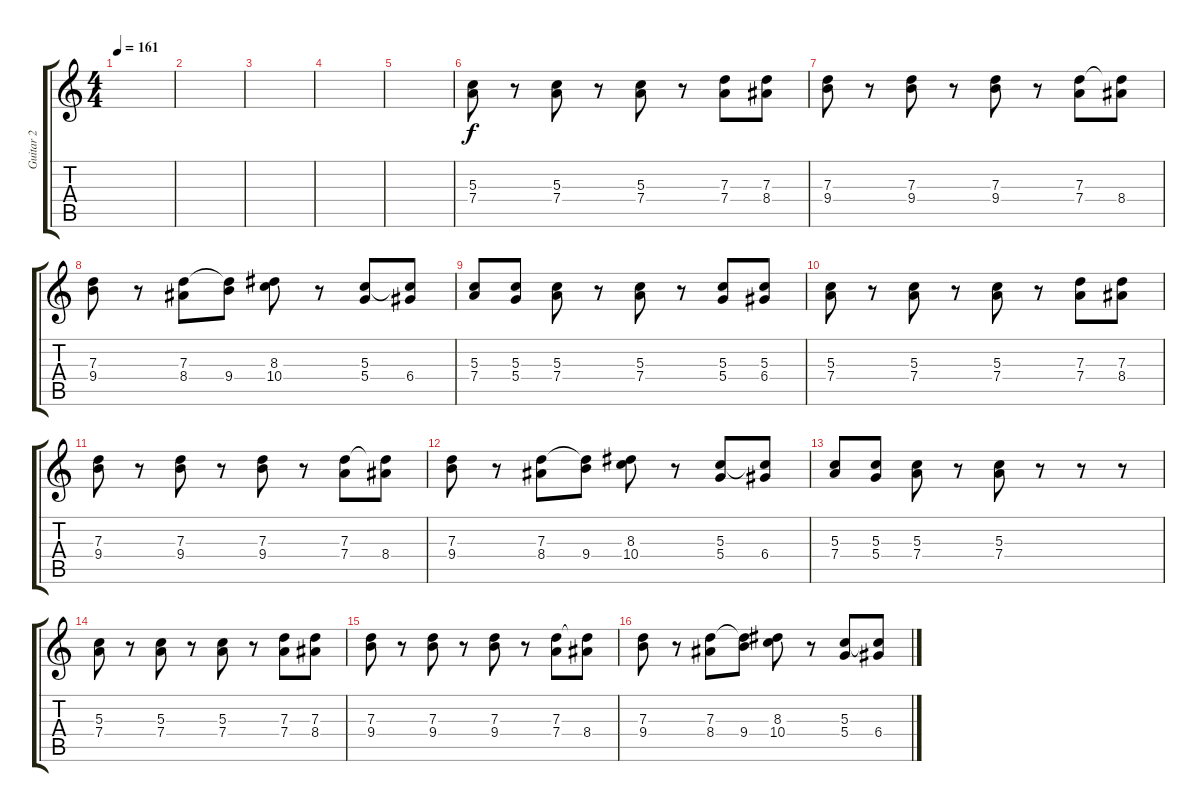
\track ("Guitar 2" "Guitar 2") {instrument acousticguitarnylon}
\staff {score tabs}
\tuning (E4 B3 G3 D3 A2 E2) {hide}
\ts (4 4)
\tempo 161
\clef g2
\ks c
|
|
|
|
|
(5.3 7.4).8 r.8 (5.3 7.4).8 r.8 (5.3 7.4).8 r.8 (7.3 7.4).8 (7.3 8.4).8 |
(7.3 9.4).8 r.8 (7.3 9.4).8 r.8 (7.3 9.4).8 r.8 (7.3 7.4).8 (7.3{t} 8.4).8 |
(7.3 9.4).8 r.8 (7.3 8.4).8 (7.3{t} 9.4).8 (8.3 10.4).8 r.8 (5.3 5.4).8 (5.3{t} 6.4).8 |
(5.3 7.4).8 (5.3 5.4).8 (5.3 7.4).8 r.8 (5.3 7.4).8 r.8 (5.3 5.4).8 (5.3 6.4).8 |
(5.3 7.4).8 r.8 (5.3 7.4).8 r.8 (5.3 7.4).8 r.8 (7.3 7.4).8 (7.3 8.4).8 |
(7.3 9.4).8 r.8 (7.3 9.4).8 r.8 (7.3 9.4).8 r.8 (7.3 7.4).8 (7.3{t} 8.4).8 |
(7.3 9.4).8 r.8 (7.3 8.4).8 (7.3{t} 9.4).8 (8.3 10.4).8 r.8 (5.3 5.4).8 (5.3{t} 6.4).8 |
(5.3 7.4).8 (5.3 5.4).8 (5.3 7.4).8 r.8 (5.3 7.4).8 r.8 r.8 r.8 |
(5.3 7.4).8 r.8 (5.3 7.4).8 r.8 (5.3 7.4).8 r.8 (7.3 7.4).8 (7.3 8.4).8 |
(7.3 9.4).8 r.8 (7.3 9.4).8 r.8 (7.3 9.4).8 r.8 (7.3 7.4).8 (7.3{t} 8.4).8 |
(7.3 9.4).8 r.8 (7.3 8.4).8 (7.3{t} 9.4).8 (8.3 10.4).8 r.8 (5.3 5.4).8 (5.3{t} 6.4).8
